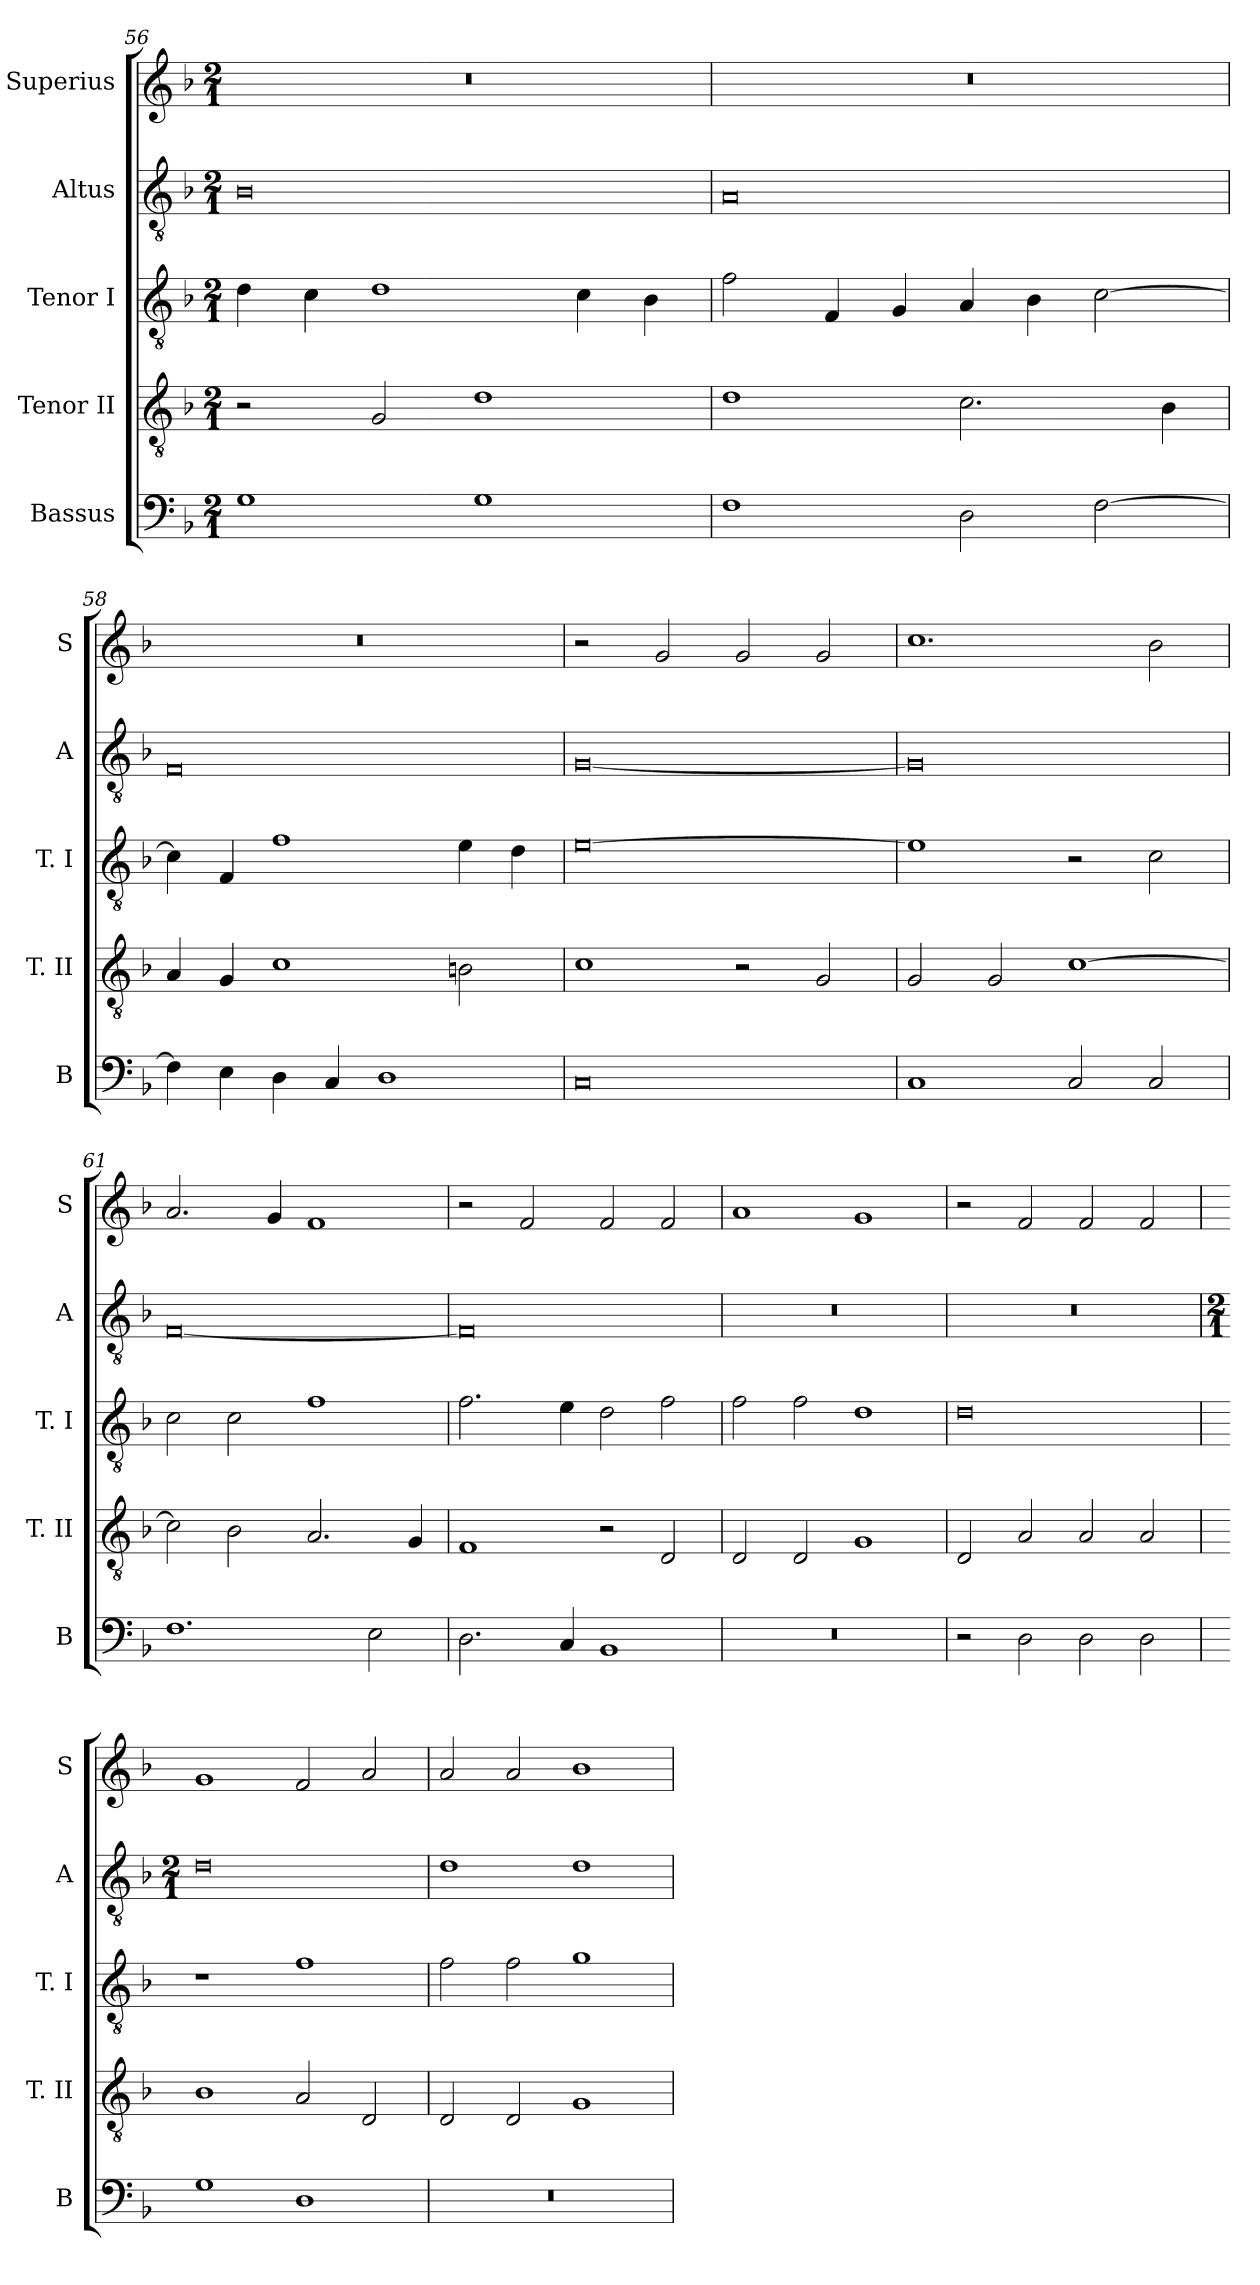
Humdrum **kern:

**kern	**kern	**kern	**kern	**kern
*part5	*part4	*part3	*part2	*part1
*staff5	*staff4	*staff3	*staff2	*staff1
*I"Bassus	*I"Tenor II	*I"Tenor I	*I"Altus	*I"Superius
*I'B	*I'T. II	*I'T. I	*I'A	*I'S
*clefF4	*clefGv2	*clefGv2	*clefGv2	*clefG2
*k[b-]	*k[b-]	*k[b-]	*k[b-]	*k[b-]
*F:	*F:	*F:	*F:	*F:
*M2/1	*M2/1	*M2/1	*M2/1	*M2/1
=56	=56	=56	=56	=56
1G	2r	4d	0B-	0r
.	.	4c	.	.
.	2G	1d	.	.
1G	1d	.	.	.
.	.	4c	.	.
.	.	4B-	.	.
=57	=57	=57	=57	=57
1F	1d	2f	0A	0r
.	.	4F	.	.
.	.	4G	.	.
2D	2.c	4A	.	.
.	.	4B-	.	.
[2F	.	[2c	.	.
.	4B-	.	.	.
=58	=58	=58	=58	=58
4F]	4A	4c]	0F	0r
4E	4G	4F	.	.
4D	1c	1f	.	.
4C	.	.	.	.
1D	.	.	.	.
.	2Bn	4e	.	.
.	.	4d	.	.
=59	=59	=59	=59	=59
0C	1c	[0e	[0G	2r
.	.	.	.	2g
.	2r	.	.	2g
.	2G	.	.	2g
=60	=60	=60	=60	=60
1C	2G	1e]	0G]	1.cc
.	2G	.	.	.
2C	[1c	2r	.	.
2C	.	2c	.	2b-
=61	=61	=61	=61	=61
1.F	2c]	2c	[0F	2.a
.	2B-	2c	.	.
.	.	.	.	4g
.	2.A	1f	.	1f
2E	.	.	.	.
.	4G	.	.	.
=62	=62	=62	=62	=62
2.D	1F	2.f	0F]	2r
.	.	.	.	2f
4C	.	4e	.	.
1BB-	2r	2d	.	2f
.	2D	2f	.	2f
=63	=63	=63	=63	=63
0r	2D	2f	0r	1a
.	2D	2f	.	.
.	1G	1d	.	1g
=64	=64	=64	=64	=64
2r	2D	0d	0r	2r
2D	2A	.	.	2f
2D	2A	.	.	2f
2D	2A	.	.	2f
=	=	=	=	=
*	*	*	*M2/1	*
1G	1B-	1r	0d	1g
1D	2A	1f	.	2f
.	2D	.	.	2a
=65	=65	=65	=65	=65
0r	2D	2f	1d	2a
.	2D	2f	.	2a
.	1G	1g	1d	1b-
=	=	=	=	=
*-	*-	*-	*-	*-
